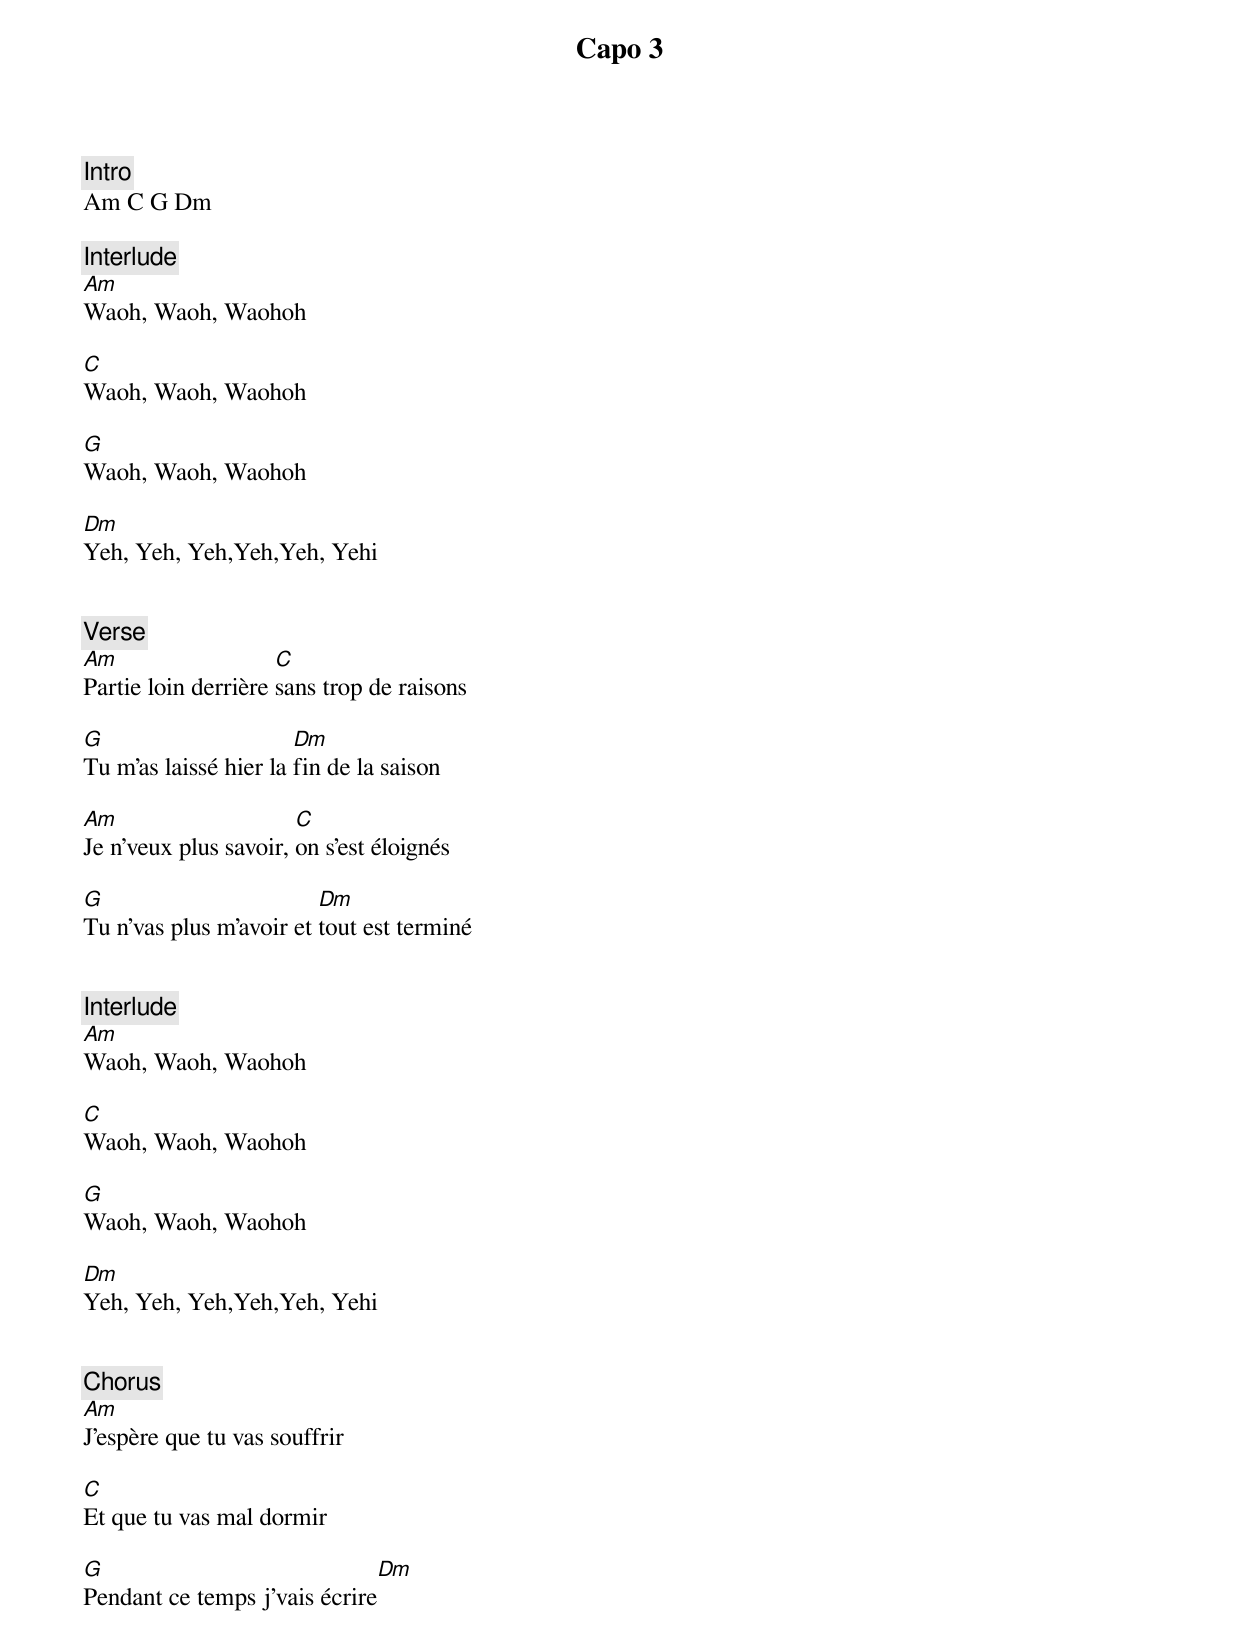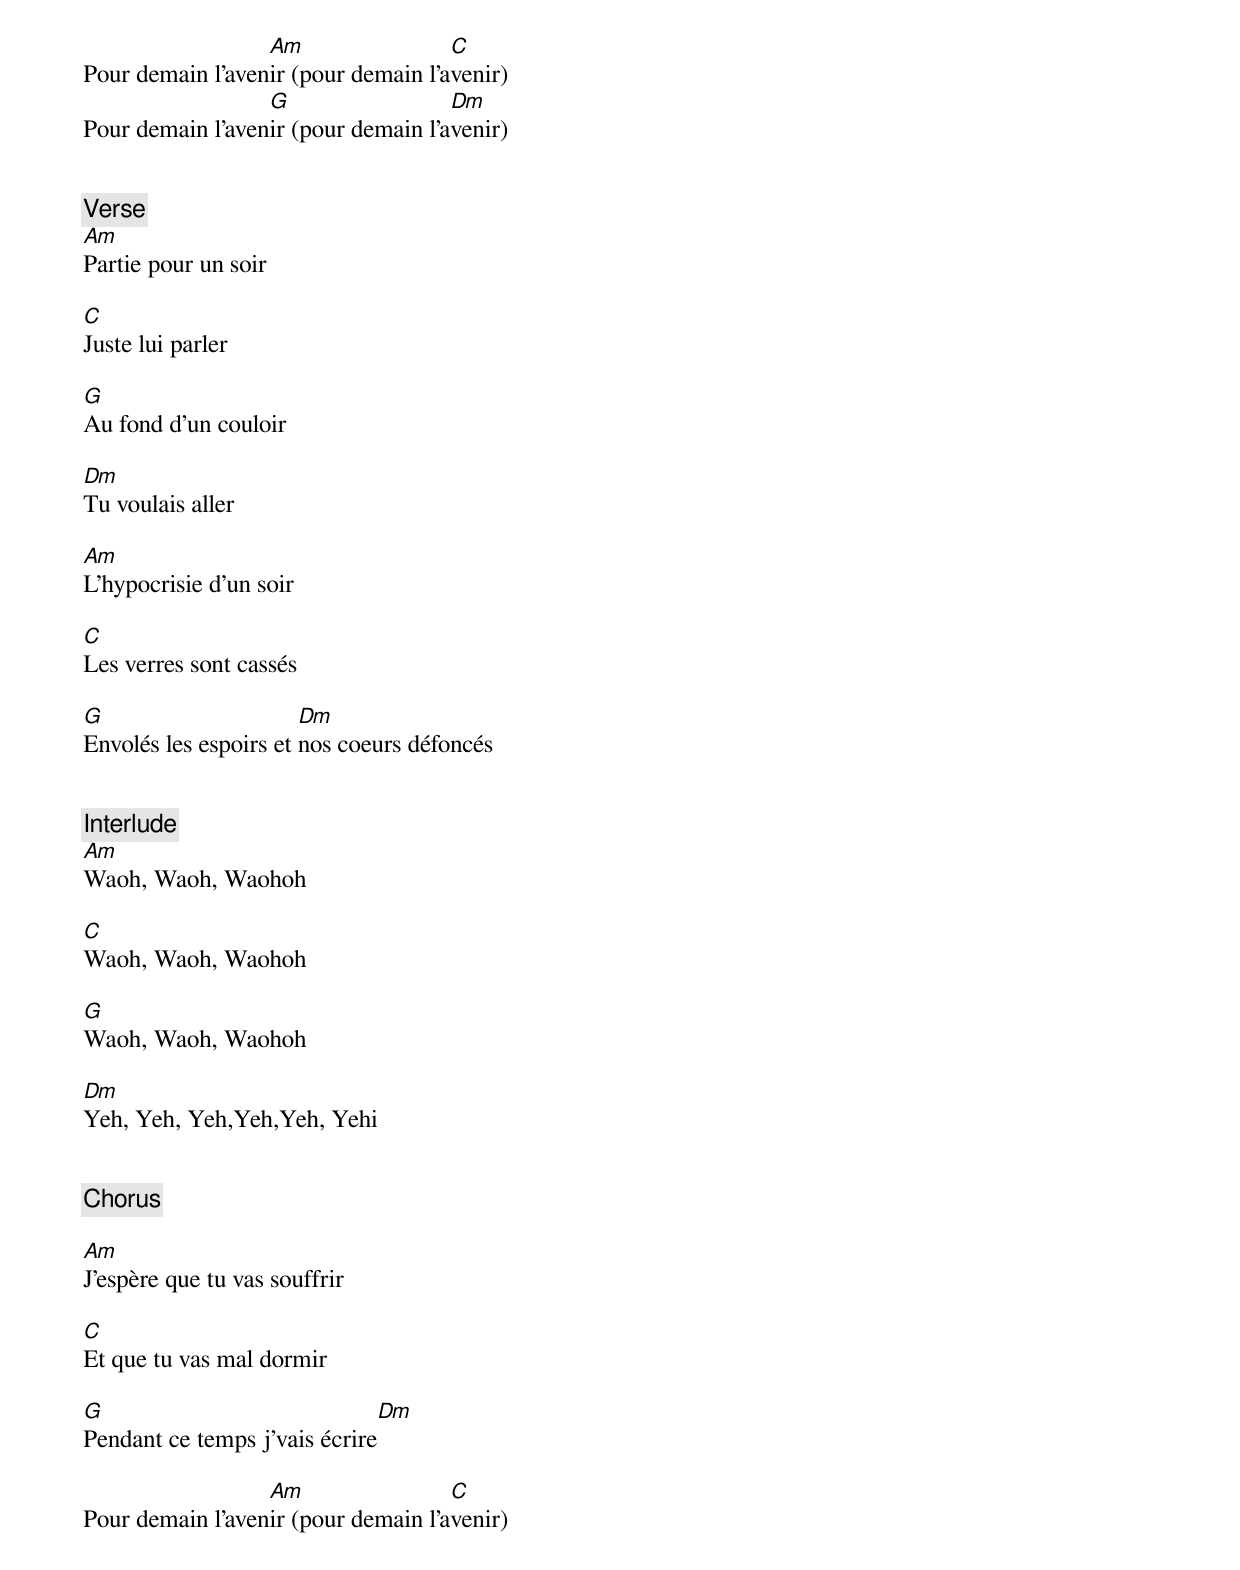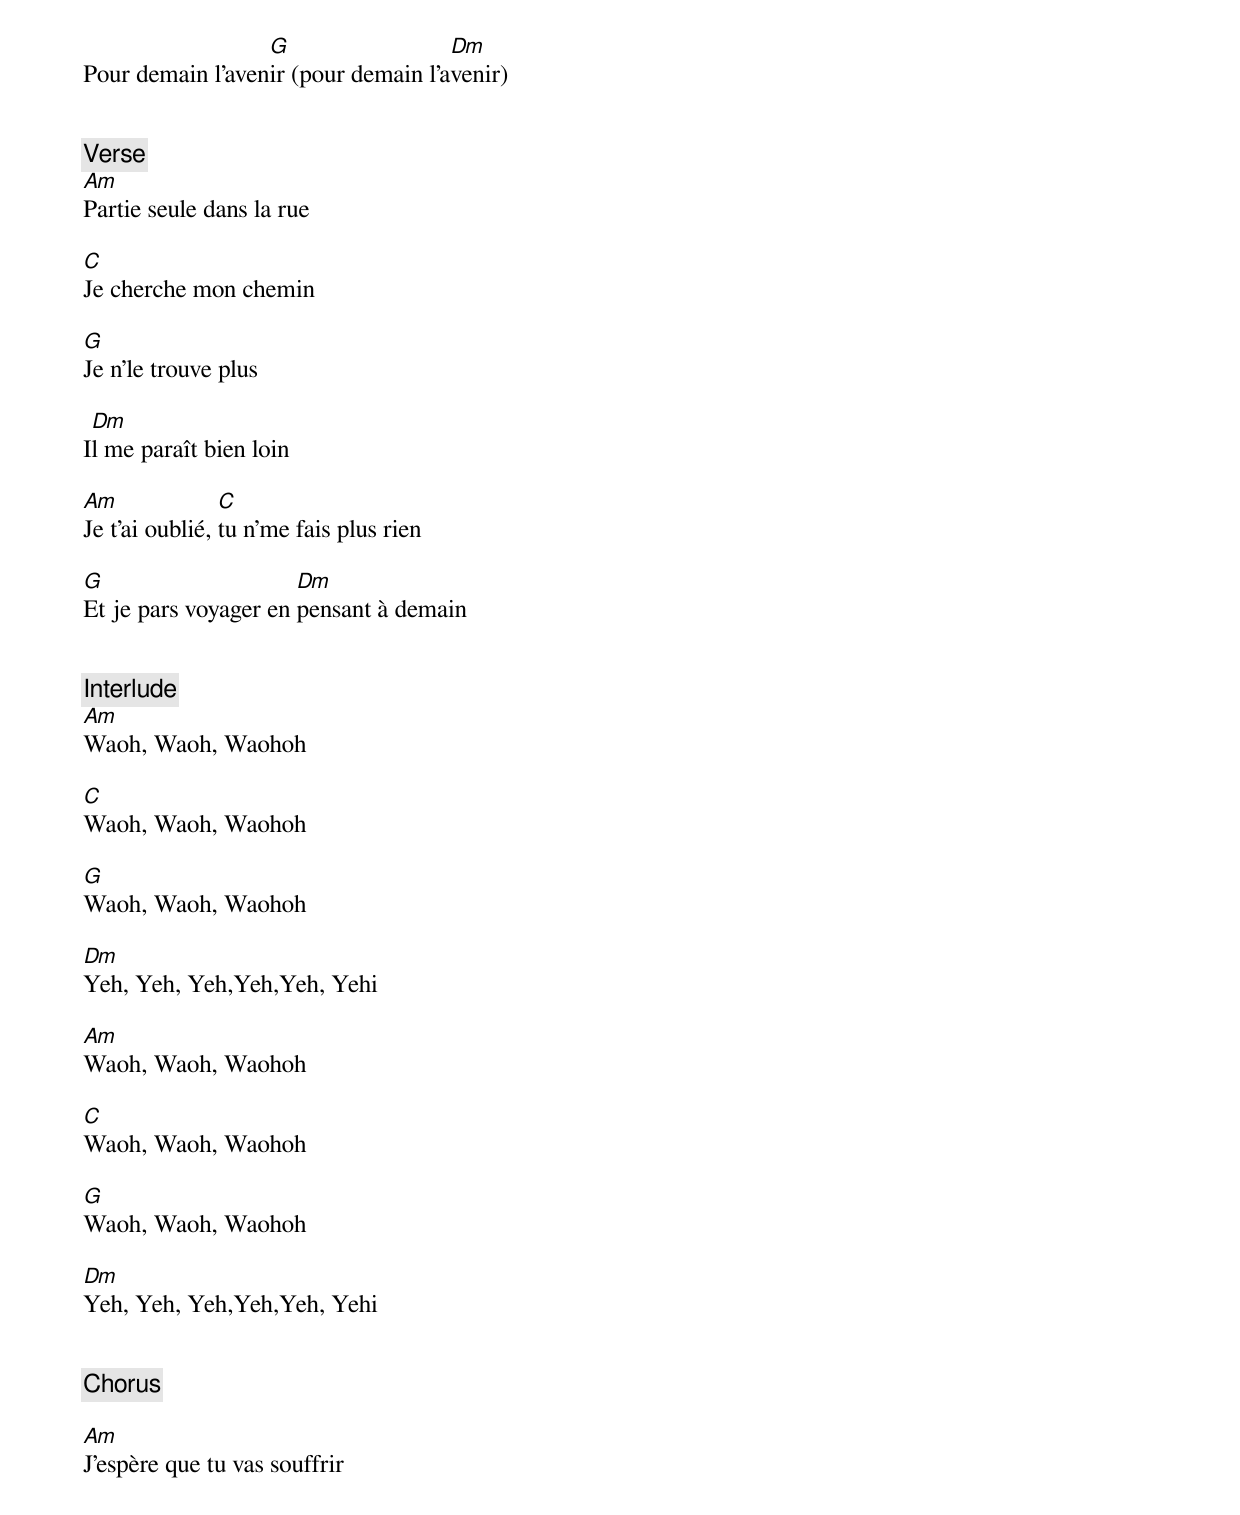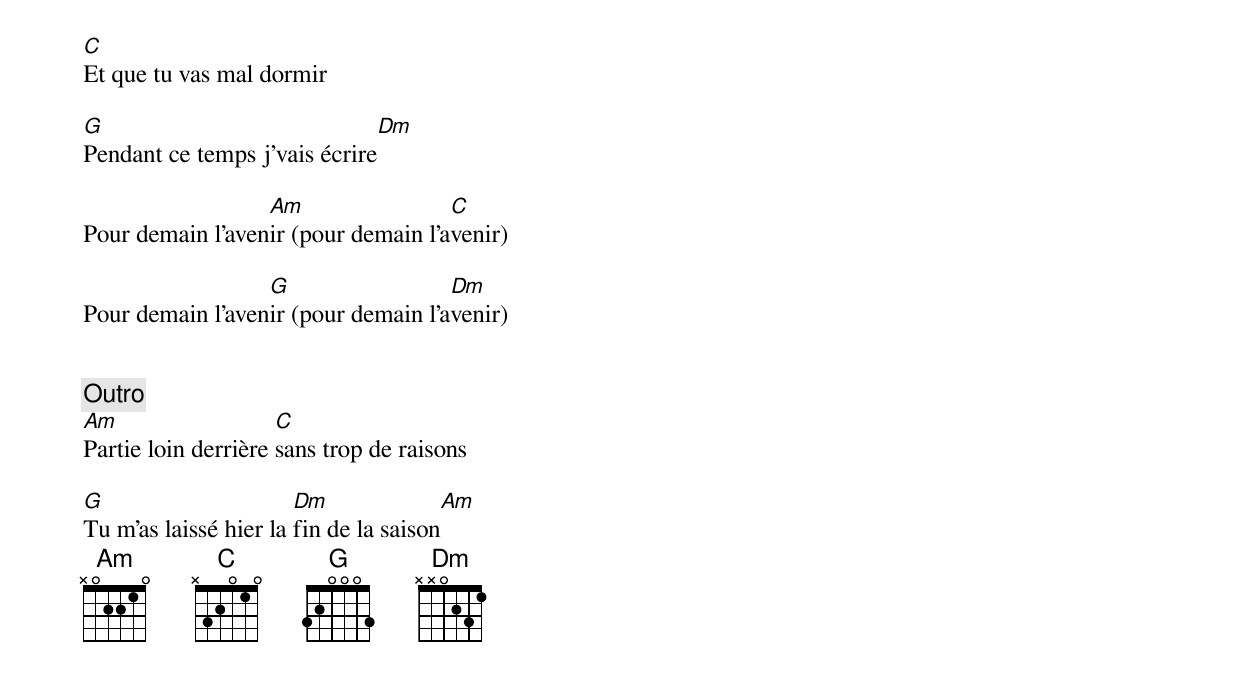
Capo 3

[Intro]
Am C G Dm

[Interlude]
Am
Waoh, Waoh, Waohoh

C
Waoh, Waoh, Waohoh

G
Waoh, Waoh, Waohoh

Dm
Yeh, Yeh, Yeh,Yeh,Yeh, Yehi


[Verse]
Am                   C
Partie loin derrière sans trop de raisons

G                      Dm
Tu m’as laissé hier la fin de la saison

Am                     C
Je n’veux plus savoir, on s’est éloignés

G                        Dm
Tu n’vas plus m’avoir et tout est terminé


[Interlude]
Am
Waoh, Waoh, Waohoh

C
Waoh, Waoh, Waohoh

G
Waoh, Waoh, Waohoh

Dm
Yeh, Yeh, Yeh,Yeh,Yeh, Yehi


[Chorus]
Am
J’espère que tu vas souffrir

C
Et que tu vas mal dormir

G                             Dm
Pendant ce temps j’vais écrire
                  Am                 C
Pour demain l’avenir (pour demain l’avenir)
                  G                  Dm
Pour demain l’avenir (pour demain l’avenir)


[Verse]
Am
Partie pour un soir

C
Juste lui parler

G
Au fond d’un couloir

Dm
Tu voulais aller

Am
L’hypocrisie d’un soir

C
Les verres sont cassés

G                      Dm
Envolés les espoirs et nos coeurs défoncés


[Interlude]
Am
Waoh, Waoh, Waohoh

C
Waoh, Waoh, Waohoh

G
Waoh, Waoh, Waohoh

Dm
Yeh, Yeh, Yeh,Yeh,Yeh, Yehi


[Chorus]

Am
J’espère que tu vas souffrir

C
Et que tu vas mal dormir

G                             Dm
Pendant ce temps j’vais écrire

                  Am                 C
Pour demain l’avenir (pour demain l’avenir)

                  G                  Dm
Pour demain l’avenir (pour demain l’avenir)


[Verse]
Am
Partie seule dans la rue

C
Je cherche mon chemin

G
Je n’le trouve plus

 Dm
Il me paraît bien loin

Am              C
Je t’ai oublié, tu n’me fais plus rien

G                     Dm
Et je pars voyager en pensant à demain


[Interlude]
Am
Waoh, Waoh, Waohoh

C
Waoh, Waoh, Waohoh

G
Waoh, Waoh, Waohoh

Dm
Yeh, Yeh, Yeh,Yeh,Yeh, Yehi

Am
Waoh, Waoh, Waohoh

C
Waoh, Waoh, Waohoh

G
Waoh, Waoh, Waohoh

Dm
Yeh, Yeh, Yeh,Yeh,Yeh, Yehi


[Chorus]

Am
J’espère que tu vas souffrir

C
Et que tu vas mal dormir

G                             Dm
Pendant ce temps j’vais écrire

                  Am                 C
Pour demain l’avenir (pour demain l’avenir)

                  G                  Dm
Pour demain l’avenir (pour demain l’avenir)


[Outro]
Am                   C
Partie loin derrière sans trop de raisons

G                      Dm                Am
Tu m’as laissé hier la fin de la saison
